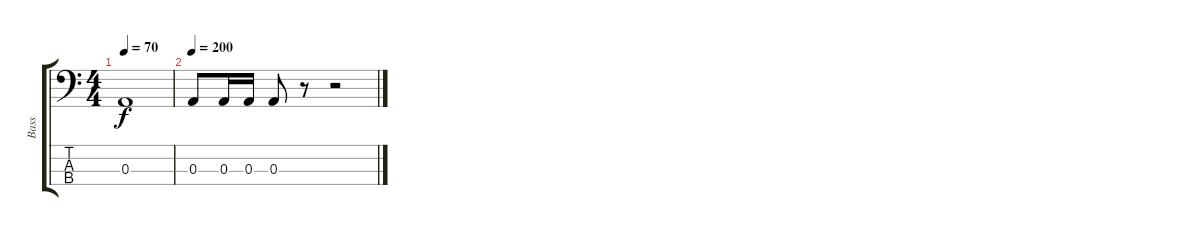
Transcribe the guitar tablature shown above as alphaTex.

\track ("Bass" "Bass") {instrument electricbasspick}
\staff {score tabs}
\tuning (G2 D2 A1 E1) {hide}
\ts (4 4)
\tempo 70
\clef f4
\ks c
0.3.1{dy f} |
\tempo 200
0.3.8 0.3.16 0.3.16 0.3.8 r.8 r.2
